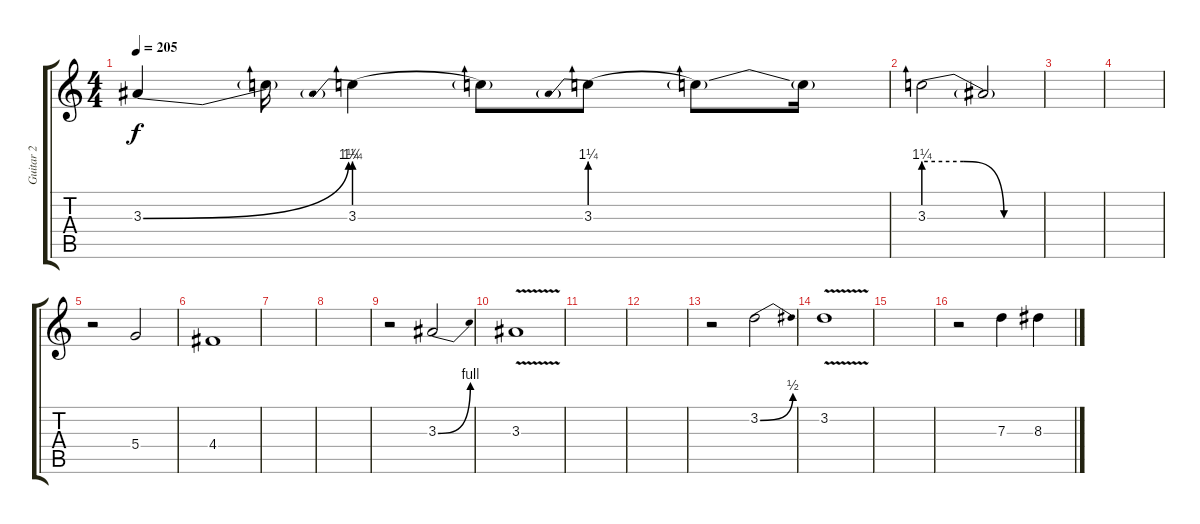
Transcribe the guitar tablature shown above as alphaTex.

\track ("Guitar 2" "Guitar 2") {instrument electricguitarjazz}
\staff {score tabs}
\tuning (E4 B3 G3 D3 A2 E2) {hide}
\ts (4 4)
\tempo 205
\clef g2
\ks c
3.3{be (bend 0 0 60 5)}.4{dy f} 3.3{t}.16 3.3{be (prebend 0 5 60 5)}.4 3.3{t}.8 3.3{be (prebend 0 5 60 5)}.8 3.3{t}.8 3.3{t}.16 |
3.3{be (custom 0 5 20 5 40 0 60 0)}.2 3.3{t}.2 |
|
|
r.2 5.4.2 |
4.4.1 |
|
|
r.2 3.3{be (bend 0 0 60 4)}.2 |
3.3{v}.1 |
|
|
r.2 3.2{be (bend 0 0 60 2)}.2 |
3.2{v}.1 |
|
r.2 7.3.4 8.3.4
